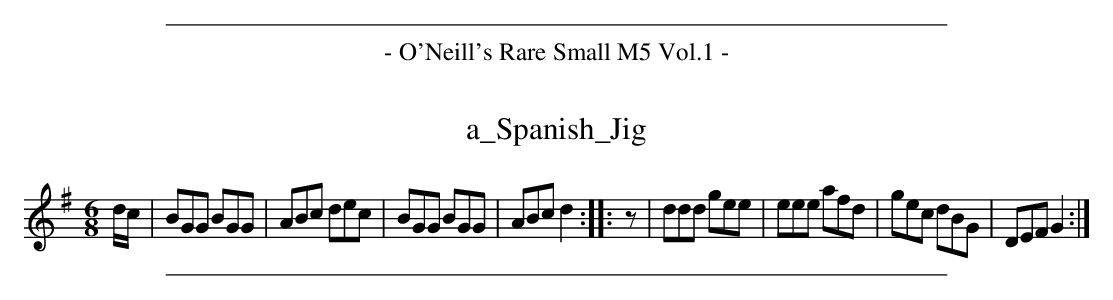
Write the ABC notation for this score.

X:1
T: a_Spanish_Jig
M: 6/8
L: 1/8
K: G
d/c/ |\
BGG BGG | ABc dec | BGG BGG | ABc d2 :: z |\
ddd gee | eee afd | gec dBG | DEF G2 :|
